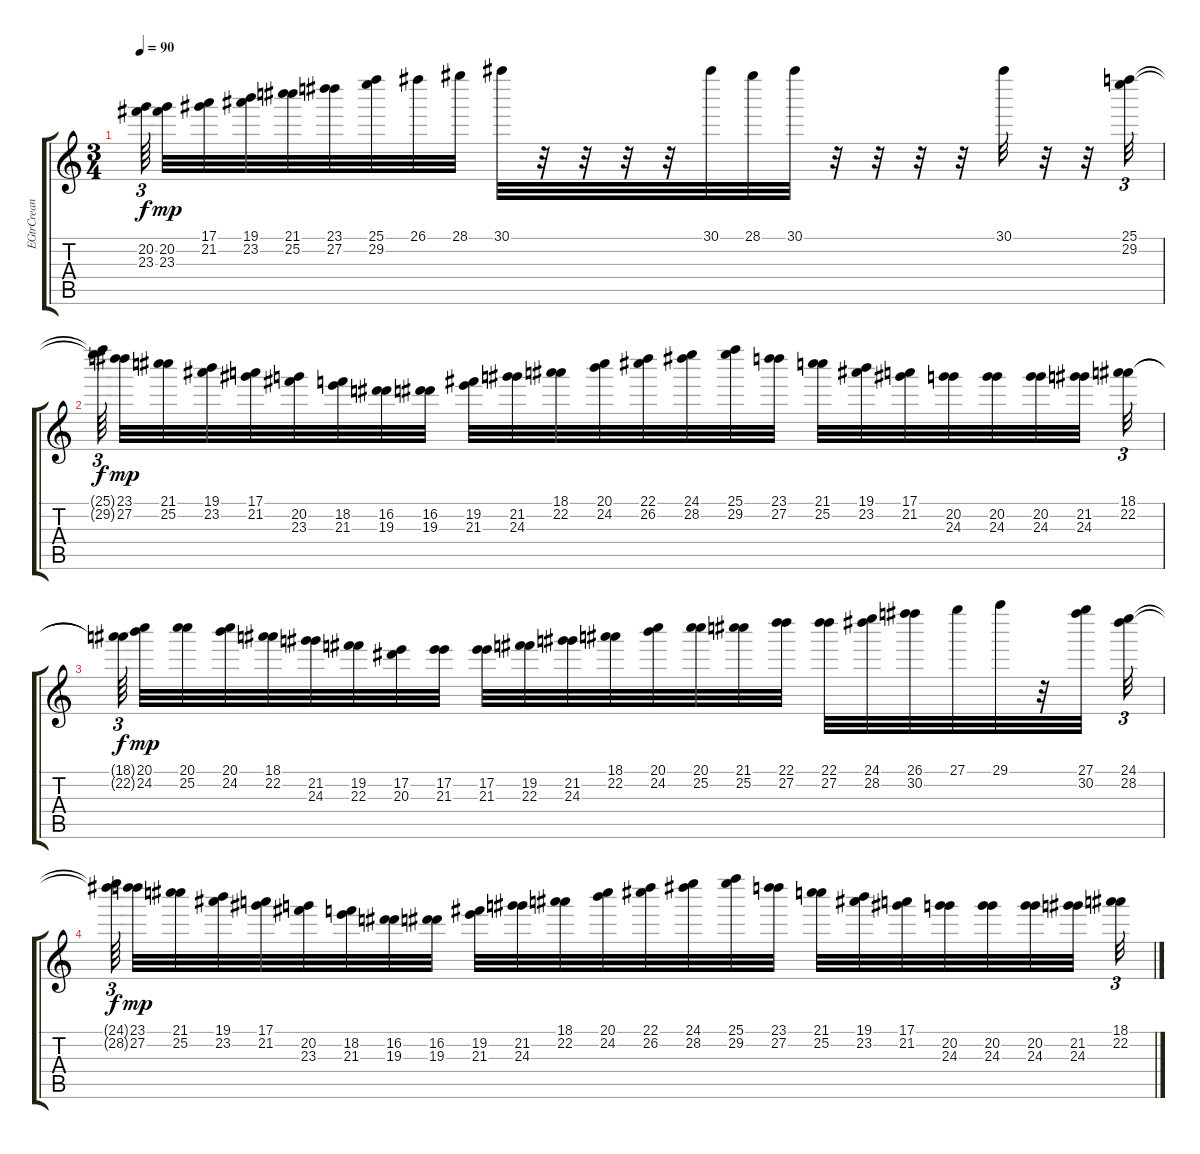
\track ("EGtrCrean" "EGtrCrean") {instrument distortionguitar}
\staff {score tabs}
\tuning (E4 B3 G3 D3 A2 E2) {hide}
\ts (3 4)
\tempo 90
\clef g2
\ks c
(20.2{t} 23.3{t}).64{tu (3 2) dy f} (20.2 23.3).32{dy mp} (17.1 21.2).32{balance 11} (19.1 23.2).32 (21.1 25.2).32 (23.1 27.2).32 (25.1 29.2).32 26.1.32{balance 11} 28.1.32 30.1.32 r.32 r.32{balance 10} r.32 r.32 30.1.32 28.1.32 30.1.32 r.32{balance 10} r.32 r.32 r.32 30.1.32{balance 10} r.32 r.32 (25.1 29.2).32{tu (3 2)} |
(25.1{t} 29.2{t}).64{tu (3 2) dy f} (23.1 27.2).32{dy mp} (21.1 25.2).32 (19.1 23.2).32 (17.1 21.2).32 (20.2 23.3).32{balance 10} (18.2 21.3).32 (16.2 19.3).32 (16.2 19.3).32 (19.2 21.3).32 (21.2 24.3).32{balance 10} (18.1 22.2).32 (20.1 24.2).32 (22.1 26.2).32 (24.1 28.2).32 (25.1 29.2).32 (23.1 27.2).32 (21.1 25.2).32 (19.1 23.2).32 (17.1 21.2).32 (20.2 24.3).32 (20.2 24.3).32 (20.2 24.3).32 (21.2 24.3).32{balance 9} (18.1 22.2).32{tu (3 2)} |
(18.1{t} 22.2{t}).64{tu (3 2) dy f} (20.1 24.2).32{dy mp} (20.1 25.2).32 (20.1 24.2).32 (18.1 22.2).32{balance 9} (21.2 24.3).32 (19.2 22.3).32 (17.2 20.3).32 (17.2 21.3).32 (17.2 21.3).32 (19.2 22.3).32 (21.2 24.3).32 (18.1 22.2).32 (20.1 24.2).32{balance 8} (20.1 25.2).32 (21.1 25.2).32 (22.1 27.2).32 (22.1 27.2).32 (24.1 28.2).32 (26.1 30.2).32 27.1.32 29.1.32{balance 8} r.32 (27.1 30.2).32 (24.1 28.2).32{tu (3 2)} |
(24.1{t} 28.2{t}).64{tu (3 2) dy f} (23.1 27.2).32{dy mp} (21.1 25.2).32 (19.1 23.2).32 (17.1 21.2).32 (20.2 23.3).32 (18.2 21.3).32{balance 8} (16.2 19.3).32 (16.2 19.3).32 (19.2 21.3).32 (21.2 24.3).32 (18.1 22.2).32 (20.1 24.2).32 (22.1 26.2).32 (24.1 28.2).32 (25.1 29.2).32{balance 8} (23.1 27.2).32 (21.1 25.2).32 (19.1 23.2).32 (17.1 21.2).32 (20.2 24.3).32 (20.2 24.3).32 (20.2 24.3).32 (21.2 24.3).32 (18.1 22.2).32{tu (3 2)}
